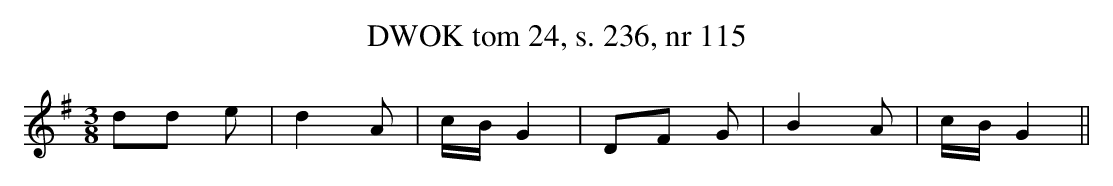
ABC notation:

X:1
T: DWOK tom 24, s. 236, nr 115
L: 1/16
M: 3/8
K: G
d2d2 e2 | d4 A2 | cB G4 | D2F2 G2 | B4 A2 | cB G4 ||
